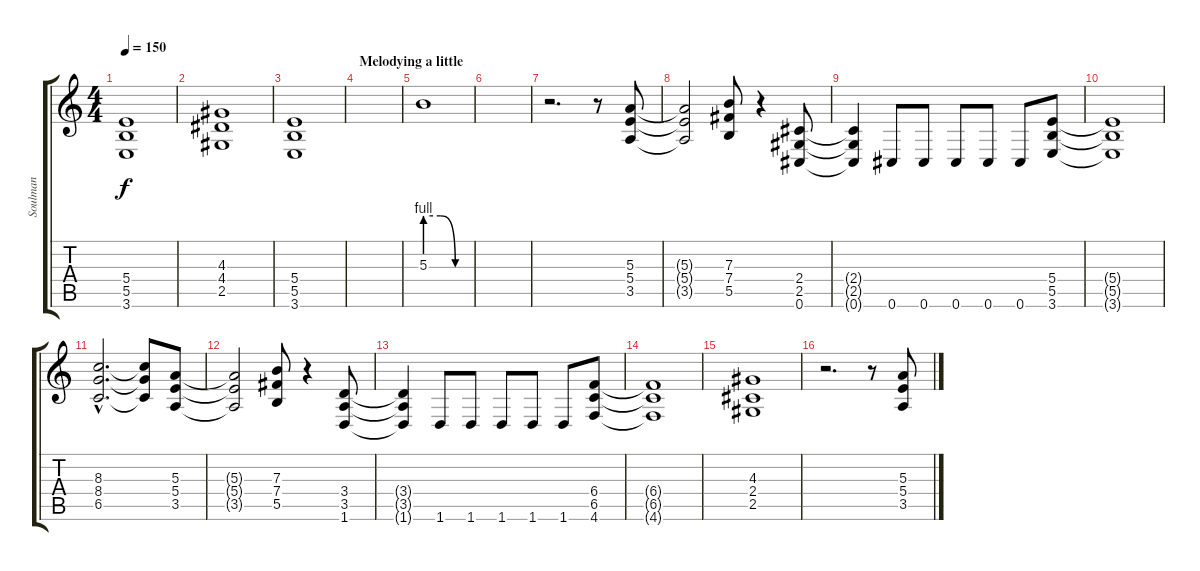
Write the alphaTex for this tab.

\track ("Soulman" "Soulman") {instrument distortionguitar}
\staff {score tabs}
\tuning (Db4 Ab3 E3 B2 Gb2 Db2) {hide}
\ts (4 4)
\tempo 150
\clef g2
\ks c
(5.4 5.5 3.6).1{dy f} |
(4.3 4.4 2.5).1 |
(5.4 5.5 3.6).1 |
\section ("" "Melodying a little")
|
5.3{be (custom 0 4 20 4 40 0 60 0)}.1 |
|
r.2{d} r.8 (5.3 5.4 3.5).8 |
(5.3{t} 5.4{t} 3.5{t}).2 (7.3 7.4 5.5).8 r.4 (2.4 2.5 0.6).8 |
(2.4{t} 2.5{t} 0.6{t}).4 0.6.8 0.6.8 0.6.8 0.6.8 0.6.8 (5.4 5.5 3.6).8 |
(5.4{t} 5.5{t} 3.6{t}).1 |
(8.3{hac} 8.4{hac} 6.5{hac}).2{d} (8.3{t} 8.4{t} 6.5{t}).8 (5.3 5.4 3.5).8 |
(5.3{t} 5.4{t} 3.5{t}).2 (7.3 7.4 5.5).8 r.4 (3.4 3.5 1.6).8 |
(3.4{t} 3.5{t} 1.6{t}).4 1.6.8 1.6.8 1.6.8 1.6.8 1.6.8 (6.4 6.5 4.6).8 |
(6.4{t} 6.5{t} 4.6{t}).1 |
(4.3 2.4 2.5).1 |
r.2{d} r.8 (5.3 5.4 3.5).8
